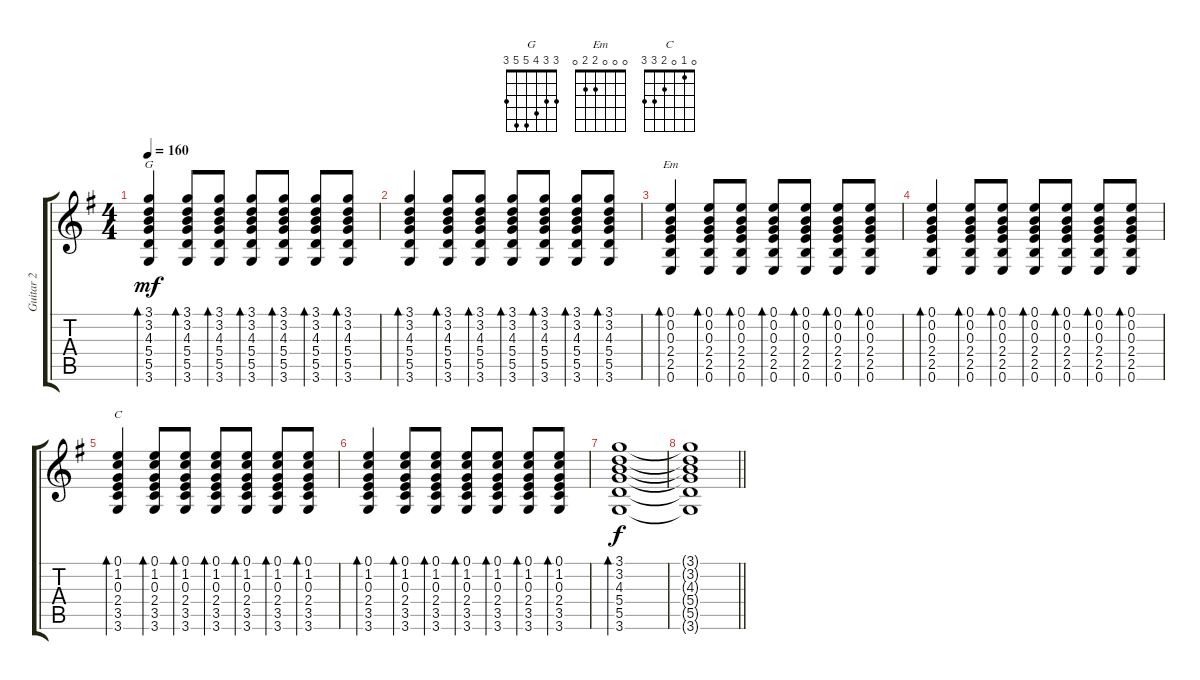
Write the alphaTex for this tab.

\track ("Guitar 2" "Guitar 2") {instrument electricguitarclean}
\staff {score tabs}
\tuning (E4 B3 G3 D3 A2 E2) {hide}
\chord ("G" 3 3 4 5 5 3) {barre 0}
\chord ("Em" 0 0 0 2 2 0)
\chord ("C" 0 1 0 2 3 3)
\ts (4 4)
\tempo 160
\clef g2
\ks g
(3.1 3.2 4.3 5.4 5.5 3.6).4{bd 60 ch "G" dy mf} (3.1 3.2 4.3 5.4 5.5 3.6).8{bd 60} (3.1 3.2 4.3 5.4 5.5 3.6).8{bd 60} (3.1 3.2 4.3 5.4 5.5 3.6).8{bd 60} (3.1 3.2 4.3 5.4 5.5 3.6).8{bd 60} (3.1 3.2 4.3 5.4 5.5 3.6).8{bd 60} (3.1 3.2 4.3 5.4 5.5 3.6).8{bd 60} |
(3.1 3.2 4.3 5.4 5.5 3.6).4{bd 60} (3.1 3.2 4.3 5.4 5.5 3.6).8{bd 60} (3.1 3.2 4.3 5.4 5.5 3.6).8{bd 60} (3.1 3.2 4.3 5.4 5.5 3.6).8{bd 60} (3.1 3.2 4.3 5.4 5.5 3.6).8{bd 60} (3.1 3.2 4.3 5.4 5.5 3.6).8{bd 60} (3.1 3.2 4.3 5.4 5.5 3.6).8{bd 60} |
(0.1 0.2 0.3 2.4 2.5 0.6).4{bd 60 ch "Em"} (0.1 0.2 0.3 2.4 2.5 0.6).8{bd 60} (0.1 0.2 0.3 2.4 2.5 0.6).8{bd 60} (0.1 0.2 0.3 2.4 2.5 0.6).8{bd 60} (0.1 0.2 0.3 2.4 2.5 0.6).8{bd 60} (0.1 0.2 0.3 2.4 2.5 0.6).8{bd 60} (0.1 0.2 0.3 2.4 2.5 0.6).8{bd 60} |
(0.1 0.2 0.3 2.4 2.5 0.6).4{bd 60} (0.1 0.2 0.3 2.4 2.5 0.6).8{bd 60} (0.1 0.2 0.3 2.4 2.5 0.6).8{bd 60} (0.1 0.2 0.3 2.4 2.5 0.6).8{bd 60} (0.1 0.2 0.3 2.4 2.5 0.6).8{bd 60} (0.1 0.2 0.3 2.4 2.5 0.6).8{bd 60} (0.1 0.2 0.3 2.4 2.5 0.6).8{bd 60} |
(0.1 1.2 0.3 2.4 3.5 3.6).4{bd 60 ch "C"} (0.1 1.2 0.3 2.4 3.5 3.6).8{bd 60} (0.1 1.2 0.3 2.4 3.5 3.6).8{bd 60} (0.1 1.2 0.3 2.4 3.5 3.6).8{bd 60} (0.1 1.2 0.3 2.4 3.5 3.6).8{bd 60} (0.1 1.2 0.3 2.4 3.5 3.6).8{bd 60} (0.1 1.2 0.3 2.4 3.5 3.6).8{bd 60} |
(0.1 1.2 0.3 2.4 3.5 3.6).4{bd 60} (0.1 1.2 0.3 2.4 3.5 3.6).8{bd 60} (0.1 1.2 0.3 2.4 3.5 3.6).8{bd 60} (0.1 1.2 0.3 2.4 3.5 3.6).8{bd 60} (0.1 1.2 0.3 2.4 3.5 3.6).8{bd 60} (0.1 1.2 0.3 2.4 3.5 3.6).8{bd 60} (0.1 1.2 0.3 2.4 3.5 3.6).8{bd 60} |
(3.1 3.2 4.3 5.4 5.5 3.6).1{bd 60 dy f} |
\barLineRight lightlight
(3.1{t} 3.2{t} 4.3{t} 5.4{t} 5.5{t} 3.6{t}).1
